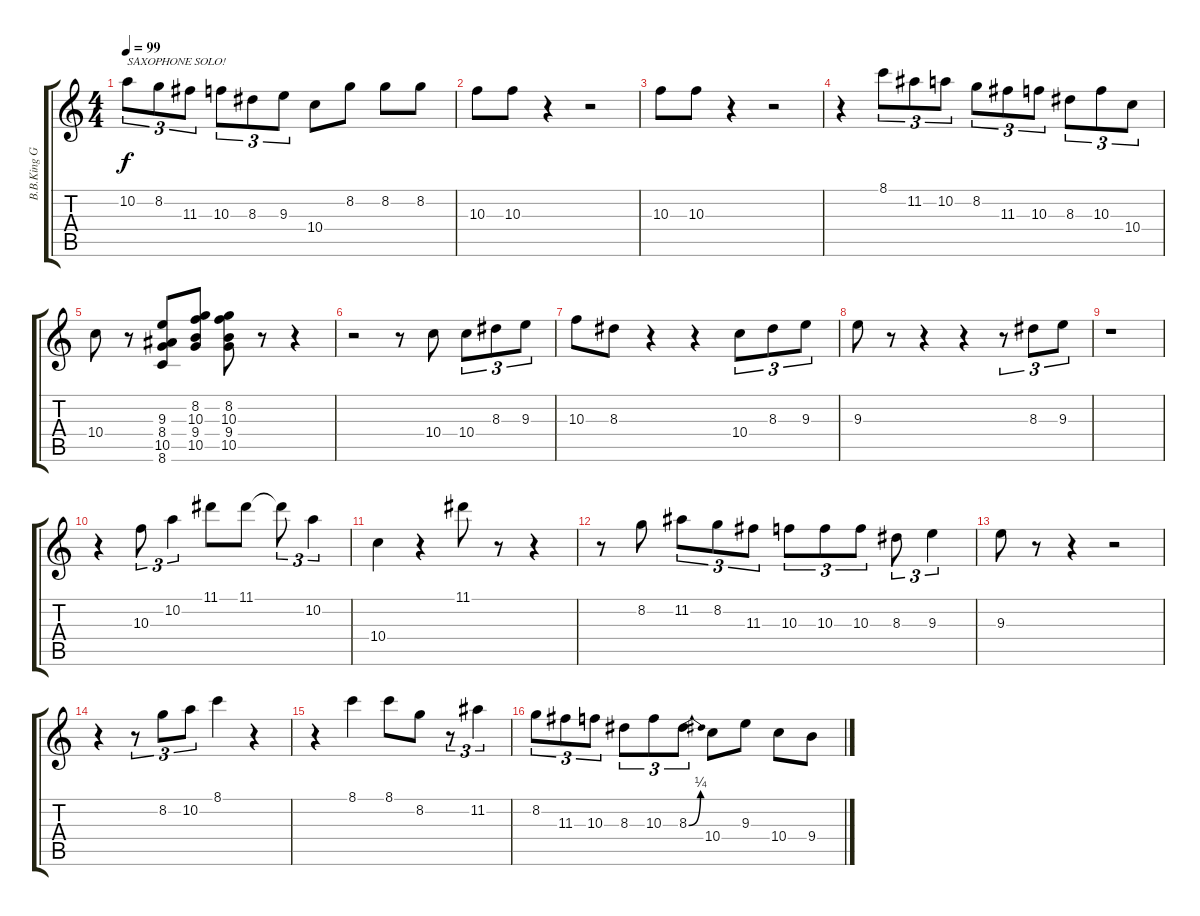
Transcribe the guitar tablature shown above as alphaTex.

\track ("B.B.King Guitar" "B.B.King G") {instrument electricguitarclean}
\staff {score tabs}
\tuning (E4 B3 G3 D3 A2 E2) {hide}
\ts (4 4)
\tempo 99
\clef g2
\ks c
10.2.8{tu (3 2) txt "SAXOPHONE SOLO!" dy f} 8.2.8{tu (3 2)} 11.3.8{tu (3 2)} 10.3.8{tu (3 2)} 8.3.8{tu (3 2)} 9.3.8{tu (3 2)} 10.4.8 8.2.8 8.2.8 8.2.8 |
10.3.8 10.3.8 r.4 r.2 |
10.3.8 10.3.8 r.4 r.2 |
r.4 8.1.8{tu (3 2)} 11.2.8{tu (3 2)} 10.2.8{tu (3 2)} 8.2.8{tu (3 2)} 11.3.8{tu (3 2)} 10.3.8{tu (3 2)} 8.3.8{tu (3 2)} 10.3.8{tu (3 2)} 10.4.8{tu (3 2)} |
10.4.8 r.8 (9.3 8.4 10.5 8.6).8 (8.2 10.3 9.4 10.5).8 (8.2 10.3 9.4 10.5).8 r.8 r.4 |
r.2 r.8 10.4.8 10.4.8{tu (3 2)} 8.3.8{tu (3 2)} 9.3.8{tu (3 2)} |
10.3.8 8.3.8 r.4 r.4 10.4.8{tu (3 2)} 8.3.8{tu (3 2)} 9.3.8{tu (3 2)} |
9.3.8 r.8 r.4 r.4 r.8{tu (3 2)} 8.3.8{tu (3 2)} 9.3.8{tu (3 2)} |
r.1 |
r.4 10.3.8{tu (3 2)} 10.2.4{tu (3 2)} 11.1.8 11.1.8 11.1{t}.8{tu (3 2)} 10.2.4{tu (3 2)} |
10.4.4 r.4 11.1.8 r.8 r.4 |
r.8 8.2.8 11.2.8{tu (3 2)} 8.2.8{tu (3 2)} 11.3.8{tu (3 2)} 10.3.8{tu (3 2)} 10.3.8{tu (3 2)} 10.3.8{tu (3 2)} 8.3.8{tu (3 2)} 9.3.4{tu (3 2)} |
9.3.8 r.8 r.4 r.2 |
r.4 r.8{tu (3 2)} 8.2.8{tu (3 2)} 10.2.8{tu (3 2)} 8.1.4 r.4 |
r.4 8.1.4 8.1.8 8.2.8 r.8{tu (3 2)} 11.2.4{tu (3 2)} |
8.2.8{tu (3 2)} 11.3.8{tu (3 2)} 10.3.8{tu (3 2)} 8.3.8{tu (3 2)} 10.3.8{tu (3 2)} 8.3{be (bend 0 0 60 1)}.8{tu (3 2)} 10.4.8 9.3.8 10.4.8 9.4.8
